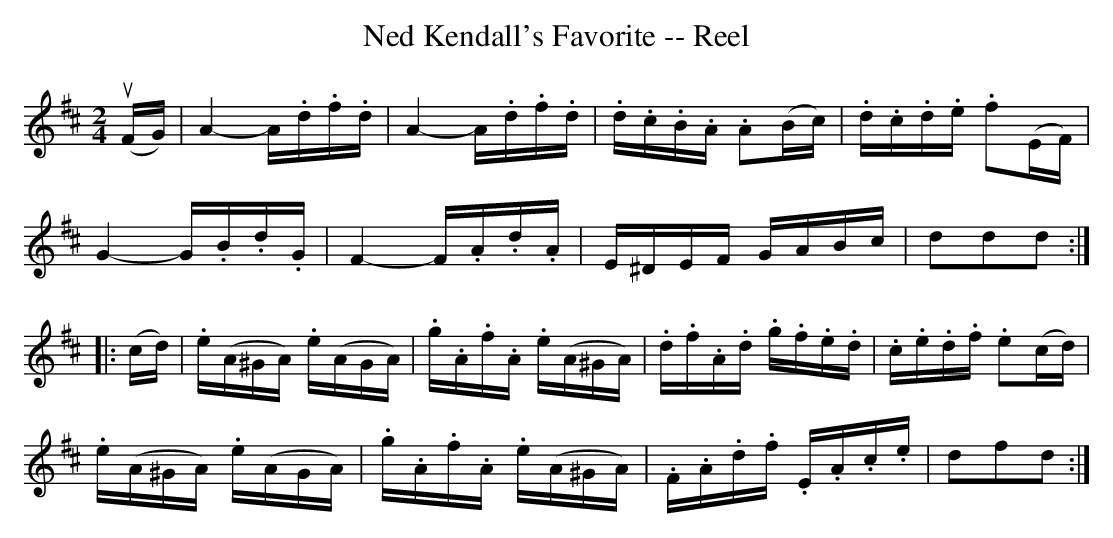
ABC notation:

X:1
T:Ned Kendall's Favorite -- Reel
M:2/4
L:1/16
K:D
u(FG)|\
A4-A.d.f.d | A4-A.d.f.d | .d.c.B.A .A2(Bc) | .d.c.d.e .f2(EF)|
G4-G.B.d.G | F4-F.A.d.A |  E^DEF    GABc   |  d2d2d2        ::
(cd)|\
.e(A^GA) .e(AGA) | .g.A.f.A .e(A^GA) | .d.f.A.d .g.f.e.d | .c.e.d.f .e2(cd)|
.e(A^GA) .e(AGA) | .g.A.f.A .e(A^GA) | .F.A.d.f .E.A.c.e | d2f2d2         :|
